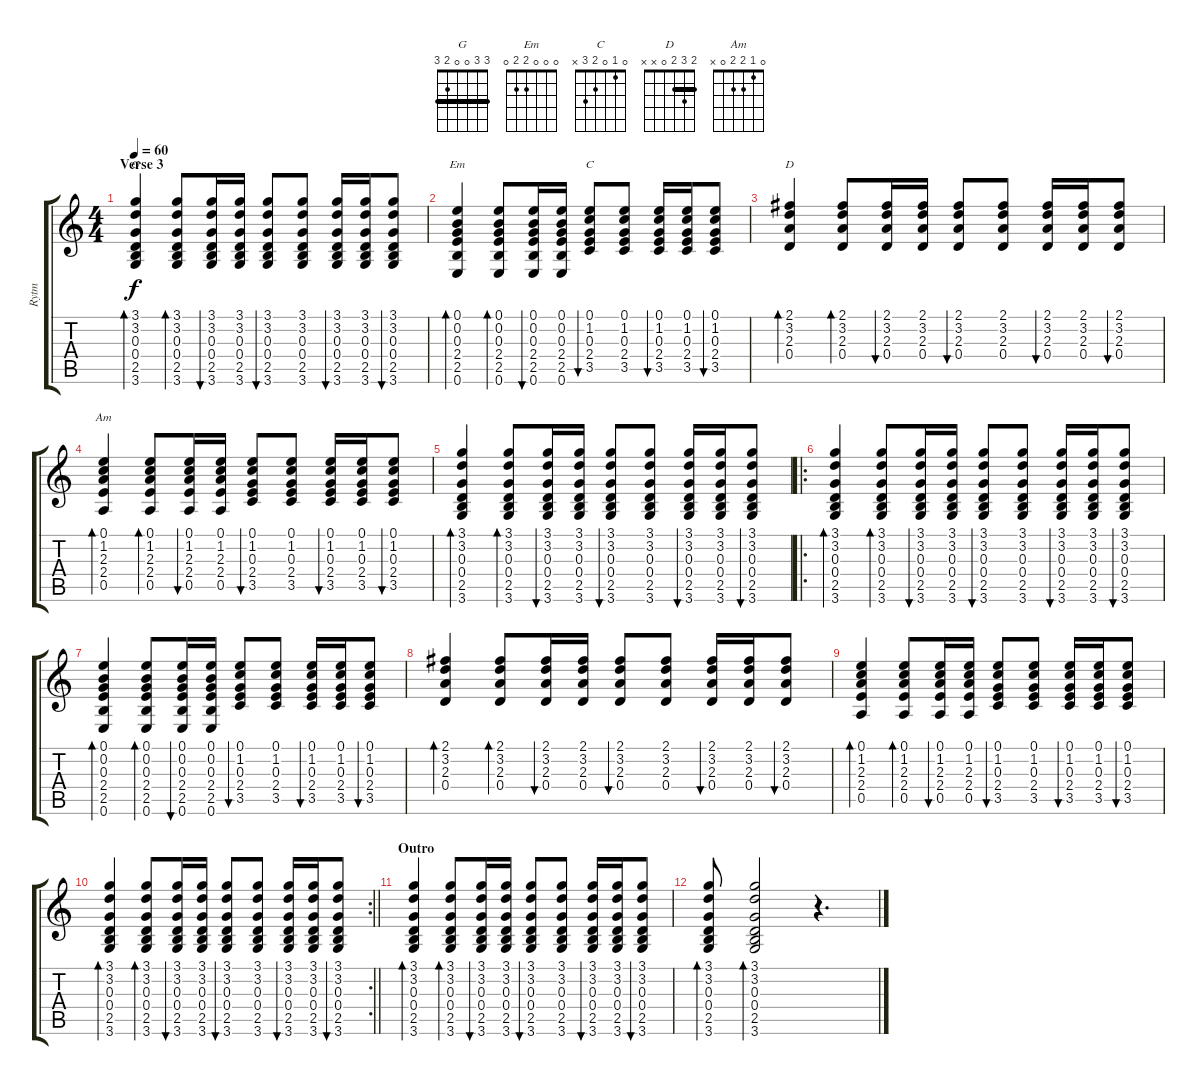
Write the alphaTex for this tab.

\track ("Rytm" "Rytm") {instrument acousticguitarsteel}
\staff {score tabs}
\tuning (E4 B3 G3 D3 A2 E2) {hide}
\chord ("G" 3 3 0 0 2 3) {barre 3}
\chord ("Em" 0 0 0 2 2 0)
\chord ("C" 0 1 0 2 3 x)
\chord ("D" 2 3 2 0 x x) {barre 2}
\chord ("Am" 0 1 2 2 0 x)
\ts (4 4)
\section ("" "Verse 3")
\tempo 60
\clef g2
\ks c
(3.1 3.2 0.3 0.4 2.5 3.6).4{bd 30 ch "G" dy f} (3.1 3.2 0.3 0.4 2.5 3.6).8{bd 30} (3.1 3.2 0.3 0.4 2.5 3.6).16{bu 30} (3.1 3.2 0.3 0.4 2.5 3.6).16 (3.1 3.2 0.3 0.4 2.5 3.6).8{bu 30} (3.1 3.2 0.3 0.4 2.5 3.6).8 (3.1 3.2 0.3 0.4 2.5 3.6).16{bu 30} (3.1 3.2 0.3 0.4 2.5 3.6).16 (3.1 3.2 0.3 0.4 2.5 3.6).8{bu 30} |
(0.1 0.2 0.3 2.4 2.5 0.6).4{bd 30 ch "Em"} (0.1 0.2 0.3 2.4 2.5 0.6).8{bd 30} (0.1 0.2 0.3 2.4 2.5 0.6).16{bu 30} (0.1 0.2 0.3 2.4 2.5 0.6).16 (0.1 1.2 0.3 2.4 3.5).8{bu 30 ch "C"} (0.1 1.2 0.3 2.4 3.5).8 (0.1 1.2 0.3 2.4 3.5).16{bu 30} (0.1 1.2 0.3 2.4 3.5).16 (0.1 1.2 0.3 2.4 3.5).8{bu 30} |
(2.1 3.2 2.3 0.4).4{bd 30 ch "D"} (2.1 3.2 2.3 0.4).8{bd 30} (2.1 3.2 2.3 0.4).16{bu 30} (2.1 3.2 2.3 0.4).16 (2.1 3.2 2.3 0.4).8{bu 30} (2.1 3.2 2.3 0.4).8 (2.1 3.2 2.3 0.4).16{bu 30} (2.1 3.2 2.3 0.4).16 (2.1 3.2 2.3 0.4).8{bu 30} |
(0.1 1.2 2.3 2.4 0.5).4{bd 30 ch "Am"} (0.1 1.2 2.3 2.4 0.5).8{bd 30} (0.1 1.2 2.3 2.4 0.5).16{bu 30} (0.1 1.2 2.3 2.4 0.5).16 (0.1 1.2 0.3 2.4 3.5).8{bu 30} (0.1 1.2 0.3 2.4 3.5).8 (0.1 1.2 0.3 2.4 3.5).16{bu 30} (0.1 1.2 0.3 2.4 3.5).16 (0.1 1.2 0.3 2.4 3.5).8{bu 30} |
(3.1 3.2 0.3 0.4 2.5 3.6).4{bd 30} (3.1 3.2 0.3 0.4 2.5 3.6).8{bd 30} (3.1 3.2 0.3 0.4 2.5 3.6).16{bu 30} (3.1 3.2 0.3 0.4 2.5 3.6).16 (3.1 3.2 0.3 0.4 2.5 3.6).8{bu 30} (3.1 3.2 0.3 0.4 2.5 3.6).8 (3.1 3.2 0.3 0.4 2.5 3.6).16{bu 30} (3.1 3.2 0.3 0.4 2.5 3.6).16 (3.1 3.2 0.3 0.4 2.5 3.6).8{bu 30} |
\ro
(3.1 3.2 0.3 0.4 2.5 3.6).4{bd 30} (3.1 3.2 0.3 0.4 2.5 3.6).8{bd 30} (3.1 3.2 0.3 0.4 2.5 3.6).16{bu 30} (3.1 3.2 0.3 0.4 2.5 3.6).16 (3.1 3.2 0.3 0.4 2.5 3.6).8{bu 30} (3.1 3.2 0.3 0.4 2.5 3.6).8 (3.1 3.2 0.3 0.4 2.5 3.6).16{bu 30} (3.1 3.2 0.3 0.4 2.5 3.6).16 (3.1 3.2 0.3 0.4 2.5 3.6).8{bu 30} |
(0.1 0.2 0.3 2.4 2.5 0.6).4{bd 30} (0.1 0.2 0.3 2.4 2.5 0.6).8{bd 30} (0.1 0.2 0.3 2.4 2.5 0.6).16{bu 30} (0.1 0.2 0.3 2.4 2.5 0.6).16 (0.1 1.2 0.3 2.4 3.5).8{bu 30} (0.1 1.2 0.3 2.4 3.5).8 (0.1 1.2 0.3 2.4 3.5).16{bu 30} (0.1 1.2 0.3 2.4 3.5).16 (0.1 1.2 0.3 2.4 3.5).8{bu 30} |
(2.1 3.2 2.3 0.4).4{bd 30} (2.1 3.2 2.3 0.4).8{bd 30} (2.1 3.2 2.3 0.4).16{bu 30} (2.1 3.2 2.3 0.4).16 (2.1 3.2 2.3 0.4).8{bu 30} (2.1 3.2 2.3 0.4).8 (2.1 3.2 2.3 0.4).16{bu 30} (2.1 3.2 2.3 0.4).16 (2.1 3.2 2.3 0.4).8{bu 30} |
(0.1 1.2 2.3 2.4 0.5).4{bd 30} (0.1 1.2 2.3 2.4 0.5).8{bd 30} (0.1 1.2 2.3 2.4 0.5).16{bu 30} (0.1 1.2 2.3 2.4 0.5).16 (0.1 1.2 0.3 2.4 3.5).8{bu 30} (0.1 1.2 0.3 2.4 3.5).8 (0.1 1.2 0.3 2.4 3.5).16{bu 30} (0.1 1.2 0.3 2.4 3.5).16 (0.1 1.2 0.3 2.4 3.5).8{bu 30} |
\rc 2
\barLineRight lightlight
(3.1 3.2 0.3 0.4 2.5 3.6).4{bd 30} (3.1 3.2 0.3 0.4 2.5 3.6).8{bd 30} (3.1 3.2 0.3 0.4 2.5 3.6).16{bu 30} (3.1 3.2 0.3 0.4 2.5 3.6).16 (3.1 3.2 0.3 0.4 2.5 3.6).8{bu 30} (3.1 3.2 0.3 0.4 2.5 3.6).8 (3.1 3.2 0.3 0.4 2.5 3.6).16{bu 30} (3.1 3.2 0.3 0.4 2.5 3.6).16 (3.1 3.2 0.3 0.4 2.5 3.6).8{bu 30} |
\section ("" "Outro")
(3.1 3.2 0.3 0.4 2.5 3.6).4{bd 30} (3.1 3.2 0.3 0.4 2.5 3.6).8{bd 30} (3.1 3.2 0.3 0.4 2.5 3.6).16{bu 30} (3.1 3.2 0.3 0.4 2.5 3.6).16 (3.1 3.2 0.3 0.4 2.5 3.6).8{bu 30} (3.1 3.2 0.3 0.4 2.5 3.6).8 (3.1 3.2 0.3 0.4 2.5 3.6).16{bu 30} (3.1 3.2 0.3 0.4 2.5 3.6).16 (3.1 3.2 0.3 0.4 2.5 3.6).8{bu 30} |
(3.1 3.2 0.3 0.4 2.5 3.6).8{bd 30} (3.1 3.2 0.3 0.4 2.5 3.6).2{bd 30} r.4{d}
